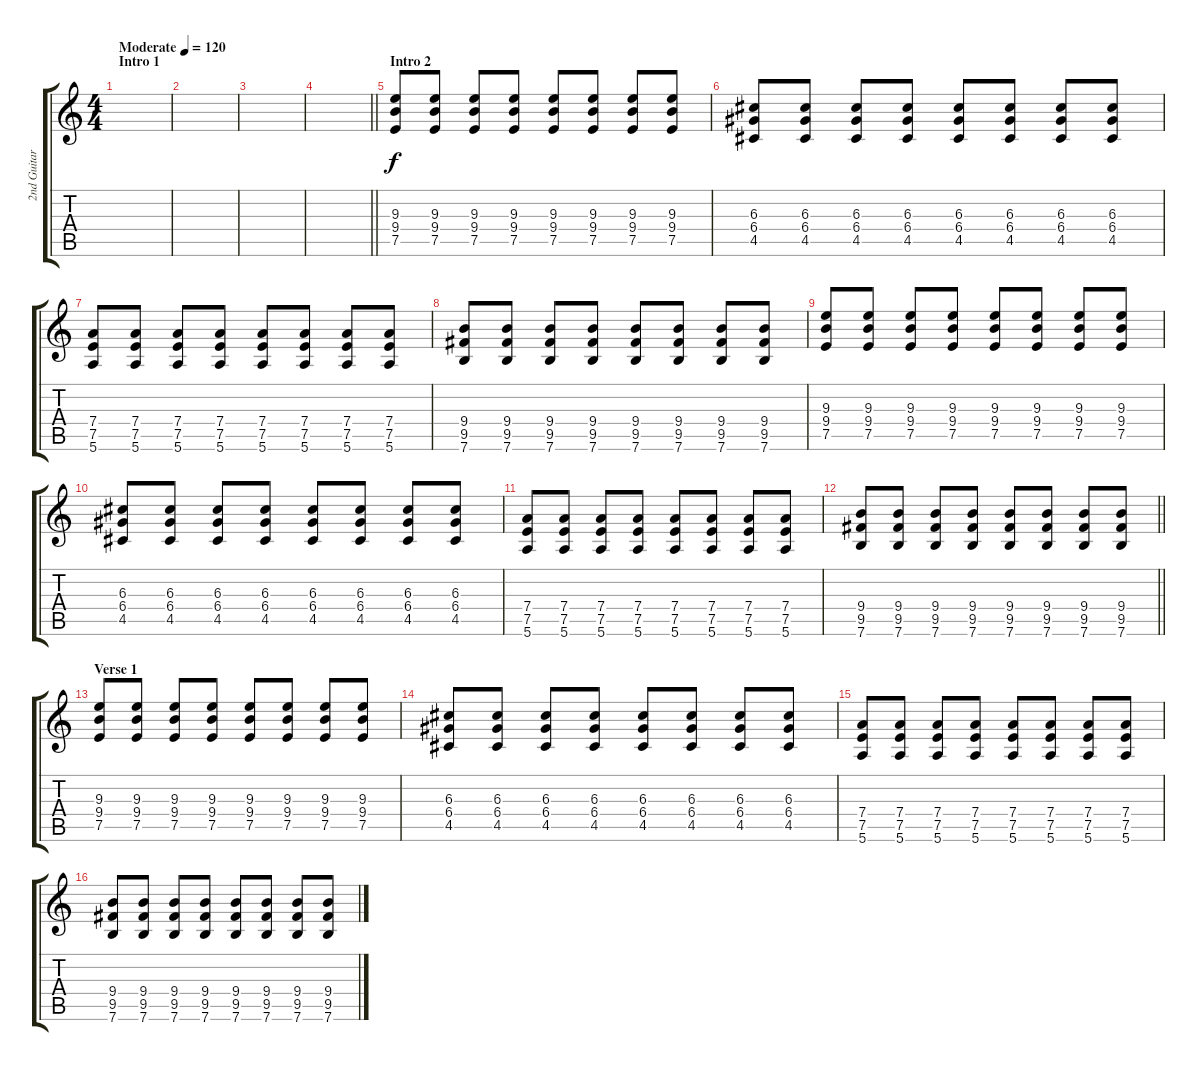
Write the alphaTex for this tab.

\track ("2nd Guitar" "2nd Guitar") {instrument distortionguitar}
\staff {score tabs}
\tuning (E4 B3 G3 D3 A2 E2) {hide}
\ts (4 4)
\section ("" "Intro 1")
\tempo (120 "Moderate")
\clef g2
\ks c
|
|
|
\barLineRight lightlight
|
\section ("" "Intro 2")
(9.3 9.4 7.5).8 (9.3 9.4 7.5).8 (9.3 9.4 7.5).8 (9.3 9.4 7.5).8 (9.3 9.4 7.5).8 (9.3 9.4 7.5).8 (9.3 9.4 7.5).8 (9.3 9.4 7.5).8 |
(6.3 6.4 4.5).8 (6.3 6.4 4.5).8 (6.3 6.4 4.5).8 (6.3 6.4 4.5).8 (6.3 6.4 4.5).8 (6.3 6.4 4.5).8 (6.3 6.4 4.5).8 (6.3 6.4 4.5).8 |
(7.4 7.5 5.6).8 (7.4 7.5 5.6).8 (7.4 7.5 5.6).8 (7.4 7.5 5.6).8 (7.4 7.5 5.6).8 (7.4 7.5 5.6).8 (7.4 7.5 5.6).8 (7.4 7.5 5.6).8 |
(9.4 9.5 7.6).8 (9.4 9.5 7.6).8 (9.4 9.5 7.6).8 (9.4 9.5 7.6).8 (9.4 9.5 7.6).8 (9.4 9.5 7.6).8 (9.4 9.5 7.6).8 (9.4 9.5 7.6).8 |
(9.3 9.4 7.5).8 (9.3 9.4 7.5).8 (9.3 9.4 7.5).8 (9.3 9.4 7.5).8 (9.3 9.4 7.5).8 (9.3 9.4 7.5).8 (9.3 9.4 7.5).8 (9.3 9.4 7.5).8 |
(6.3 6.4 4.5).8 (6.3 6.4 4.5).8 (6.3 6.4 4.5).8 (6.3 6.4 4.5).8 (6.3 6.4 4.5).8 (6.3 6.4 4.5).8 (6.3 6.4 4.5).8 (6.3 6.4 4.5).8 |
(7.4 7.5 5.6).8 (7.4 7.5 5.6).8 (7.4 7.5 5.6).8 (7.4 7.5 5.6).8 (7.4 7.5 5.6).8 (7.4 7.5 5.6).8 (7.4 7.5 5.6).8 (7.4 7.5 5.6).8 |
\barLineRight lightlight
(9.4 9.5 7.6).8 (9.4 9.5 7.6).8 (9.4 9.5 7.6).8 (9.4 9.5 7.6).8 (9.4 9.5 7.6).8 (9.4 9.5 7.6).8 (9.4 9.5 7.6).8 (9.4 9.5 7.6).8 |
\section ("" "Verse 1")
(9.3 9.4 7.5).8 (9.3 9.4 7.5).8 (9.3 9.4 7.5).8 (9.3 9.4 7.5).8 (9.3 9.4 7.5).8 (9.3 9.4 7.5).8 (9.3 9.4 7.5).8 (9.3 9.4 7.5).8 |
(6.3 6.4 4.5).8 (6.3 6.4 4.5).8 (6.3 6.4 4.5).8 (6.3 6.4 4.5).8 (6.3 6.4 4.5).8 (6.3 6.4 4.5).8 (6.3 6.4 4.5).8 (6.3 6.4 4.5).8 |
(7.4 7.5 5.6).8 (7.4 7.5 5.6).8 (7.4 7.5 5.6).8 (7.4 7.5 5.6).8 (7.4 7.5 5.6).8 (7.4 7.5 5.6).8 (7.4 7.5 5.6).8 (7.4 7.5 5.6).8 |
(9.4 9.5 7.6).8 (9.4 9.5 7.6).8 (9.4 9.5 7.6).8 (9.4 9.5 7.6).8 (9.4 9.5 7.6).8 (9.4 9.5 7.6).8 (9.4 9.5 7.6).8 (9.4 9.5 7.6).8
